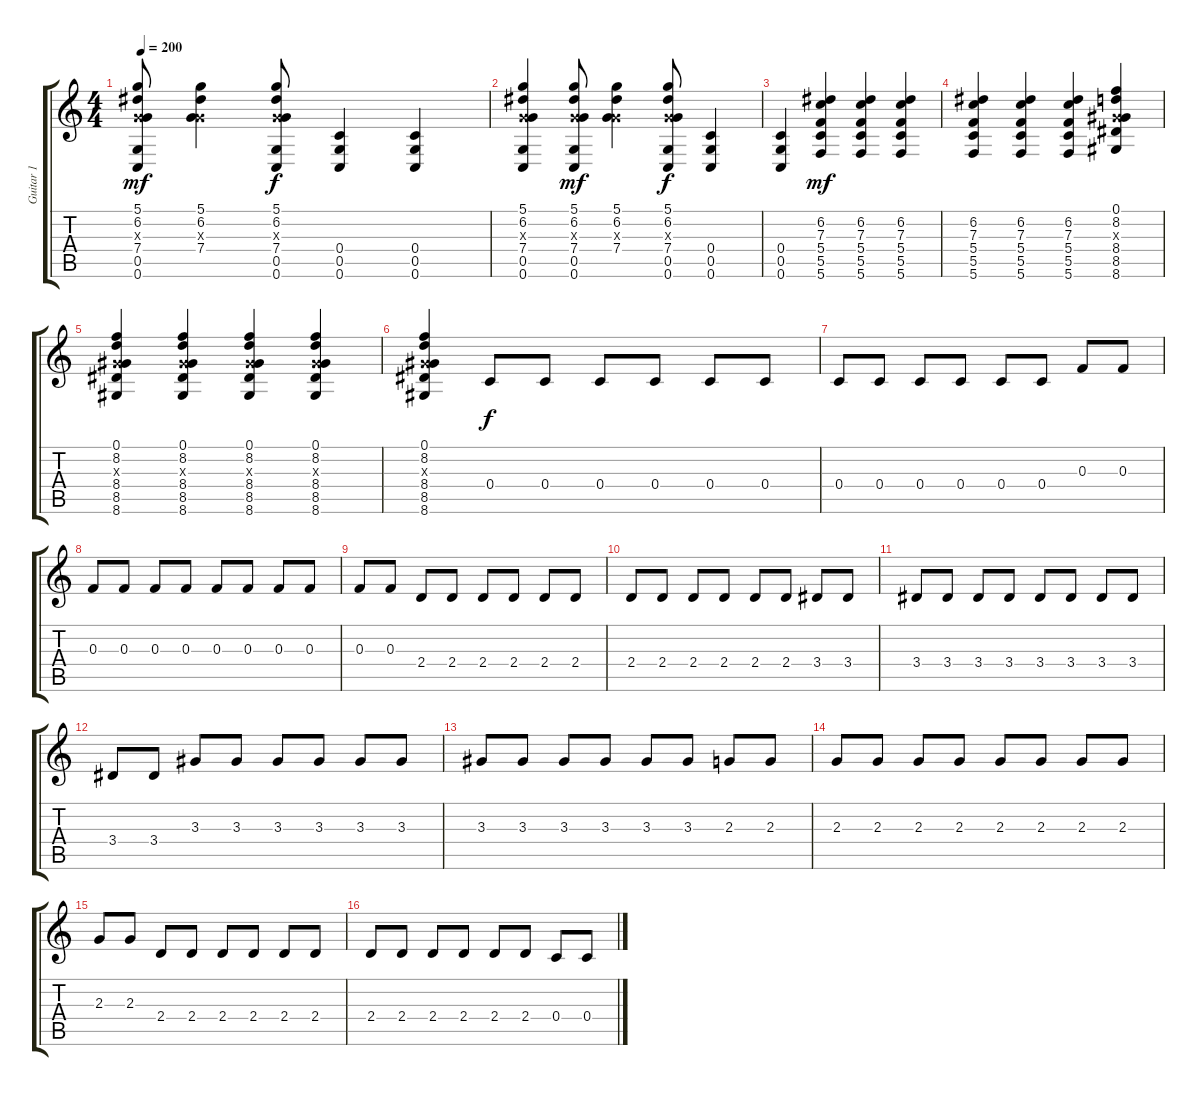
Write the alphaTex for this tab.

\track ("Guitar 1" "Guitar 1") {instrument distortionguitar}
\staff {score tabs}
\tuning (D4 A3 F3 C3 G2 C2) {hide}
\ts (4 4)
\tempo 200
\clef g2
\ks c
(5.1 6.2 2.3{x} 7.4 0.5 0.6).8{dy mf} (5.1 6.2 2.3{x} 7.4).4 (5.1 6.2 2.3{x} 7.4 0.5 0.6).8{dy f} (0.4 0.5 0.6).4{instrument electricguitarmuted} (0.4 0.5 0.6).4 |
(5.1 6.2 2.3{x} 7.4 0.5 0.6).4{instrument distortionguitar} (5.1 6.2 2.3{x} 7.4 0.5 0.6).8{dy mf} (5.1 6.2 2.3{x} 7.4).4 (5.1 6.2 2.3{x} 7.4 0.5 0.6).8{dy f} (0.4 0.5 0.6).4{instrument electricguitarmuted} |
(0.4 0.5 0.6).4 (6.2 7.3 5.4 5.5 5.6).4{dy mf instrument distortionguitar} (6.2 7.3 5.4 5.5 5.6).4 (6.2 7.3 5.4 5.5 5.6).4 |
(6.2 7.3 5.4 5.5 5.6).4 (6.2 7.3 5.4 5.5 5.6).4 (6.2 7.3 5.4 5.5 5.6).4 (0.1 8.2 3.3{x} 8.4 8.5 8.6).4 |
(0.1 8.2 3.3{x} 8.4 8.5 8.6).4 (0.1 8.2 3.3{x} 8.4 8.5 8.6).4 (0.1 8.2 3.3{x} 8.4 8.5 8.6).4 (0.1 8.2 3.3{x} 8.4 8.5 8.6).4 |
(0.1 8.2 3.3{x} 8.4 8.5 8.6).4 0.4.8{dy f instrument electricguitarmuted} 0.4.8 0.4.8 0.4.8 0.4.8 0.4.8 |
0.4.8 0.4.8 0.4.8 0.4.8 0.4.8 0.4.8 0.3.8 0.3.8 |
0.3.8 0.3.8 0.3.8 0.3.8 0.3.8 0.3.8 0.3.8 0.3.8 |
0.3.8 0.3.8 2.4.8 2.4.8 2.4.8 2.4.8 2.4.8 2.4.8 |
2.4.8 2.4.8 2.4.8 2.4.8 2.4.8 2.4.8 3.4.8 3.4.8 |
3.4.8 3.4.8 3.4.8 3.4.8 3.4.8 3.4.8 3.4.8 3.4.8 |
3.4.8 3.4.8 3.3.8 3.3.8 3.3.8 3.3.8 3.3.8 3.3.8 |
3.3.8 3.3.8 3.3.8 3.3.8 3.3.8 3.3.8 2.3.8 2.3.8 |
2.3.8 2.3.8 2.3.8 2.3.8 2.3.8 2.3.8 2.3.8 2.3.8 |
2.3.8 2.3.8 2.4.8 2.4.8 2.4.8 2.4.8 2.4.8 2.4.8 |
2.4.8 2.4.8 2.4.8 2.4.8 2.4.8 2.4.8 0.4.8{instrument distortionguitar} 0.4.8
